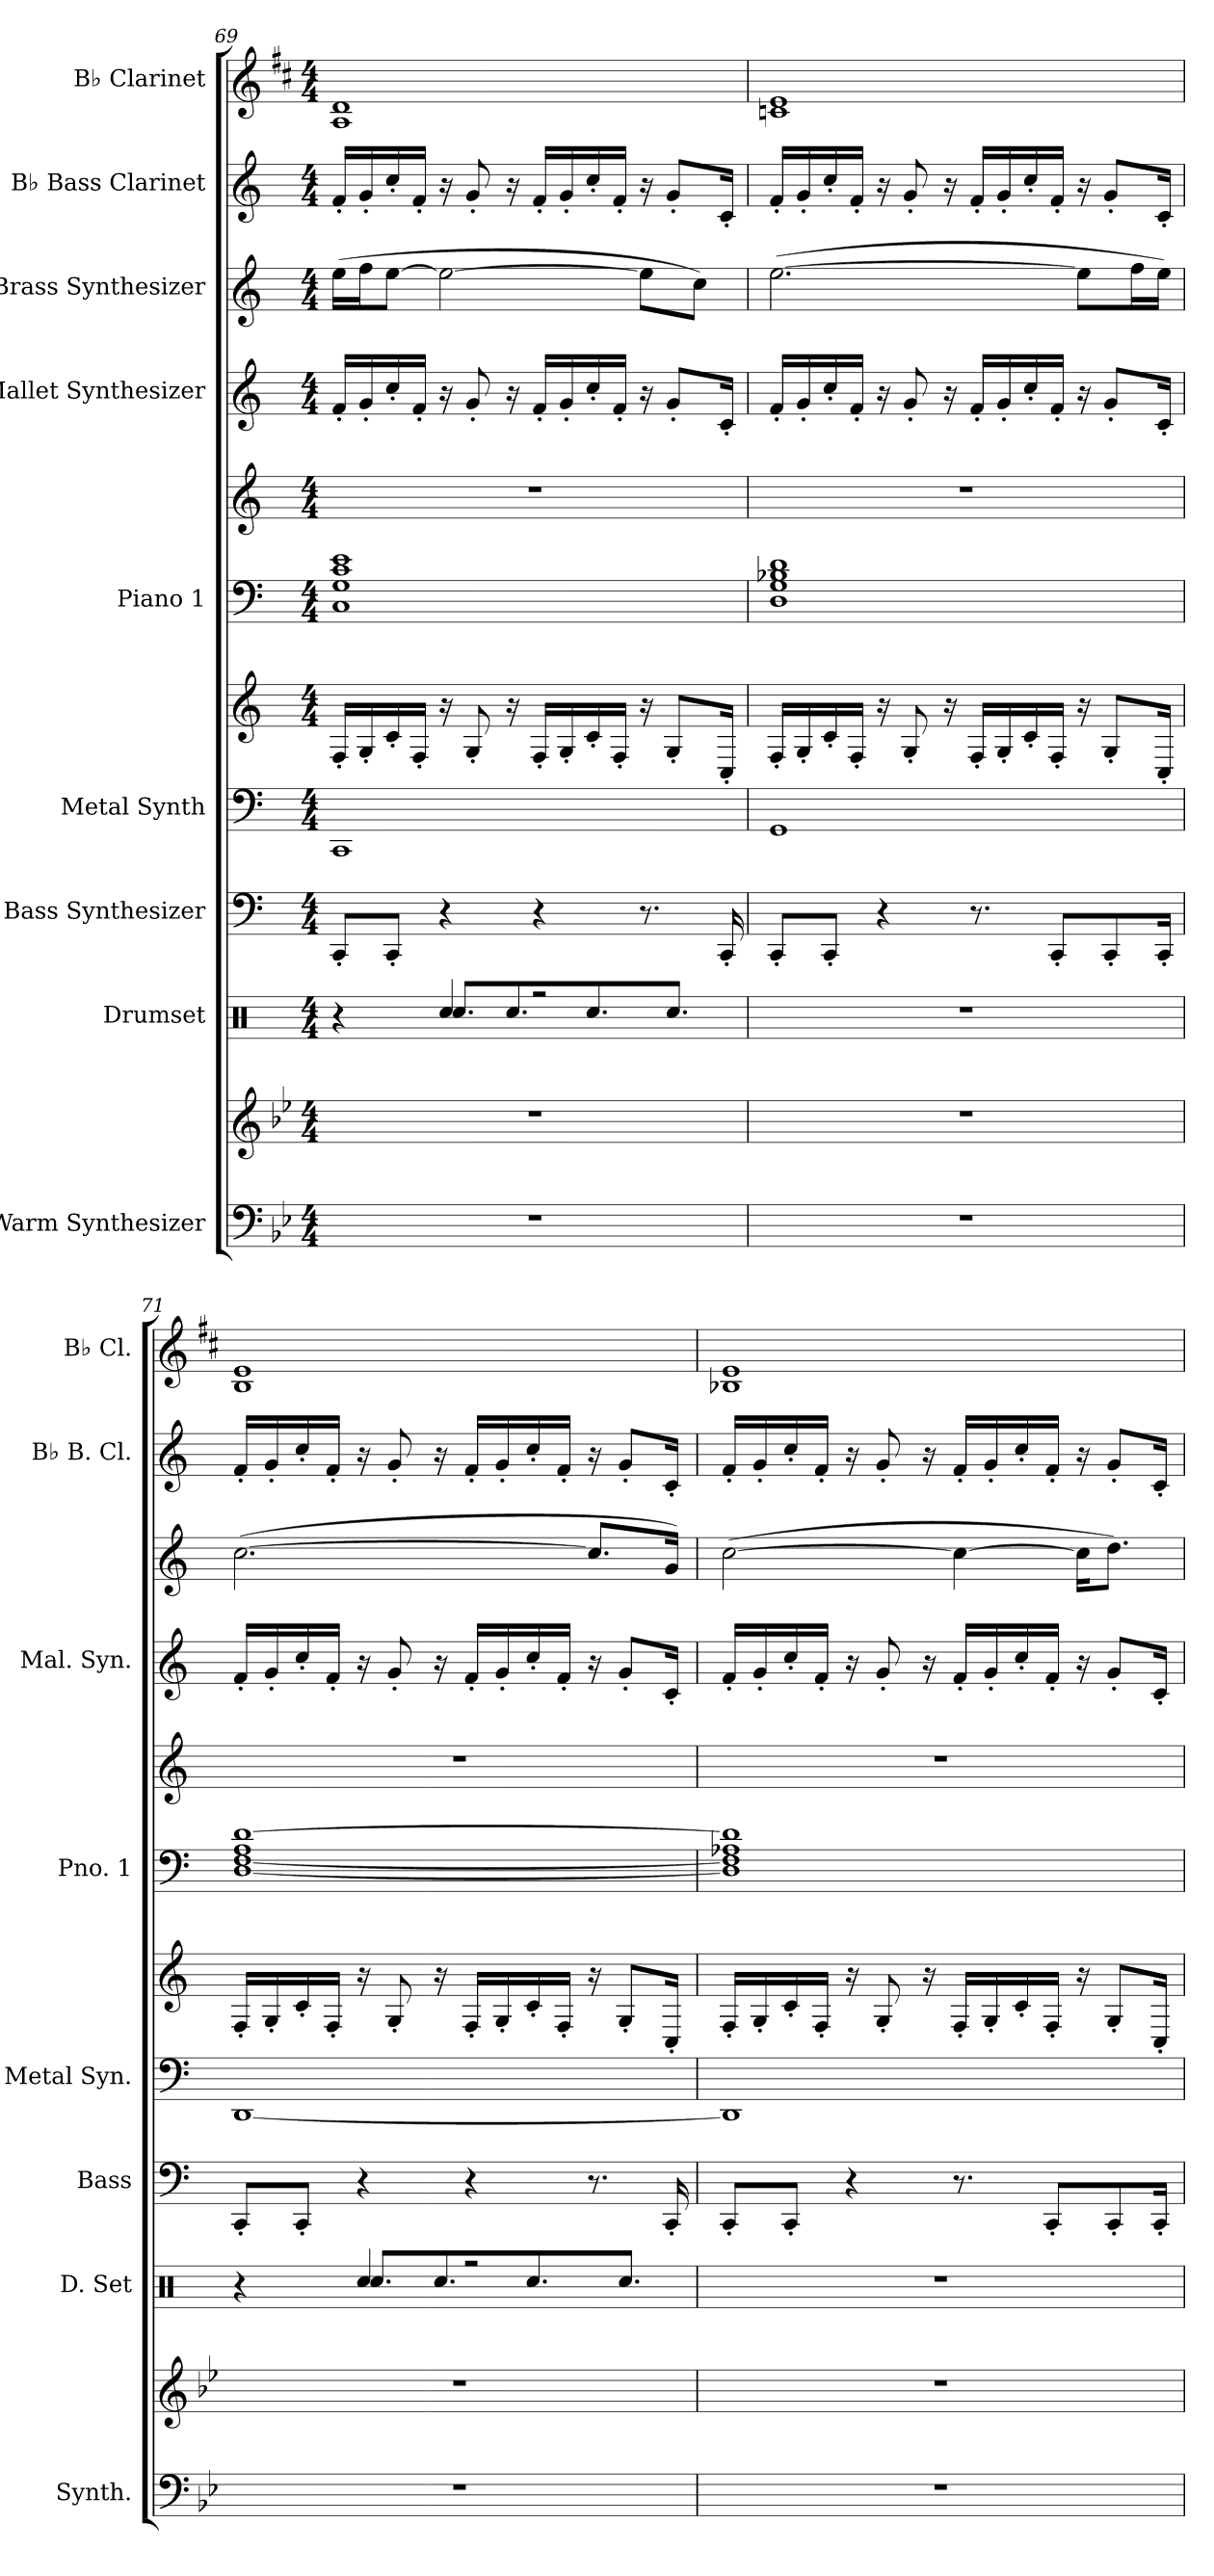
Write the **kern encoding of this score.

**kern	**kern	**kern	**kern	**kern	**kern	**kern	**kern	**kern	**kern	**kern	**kern
*part9	*part9	*part8	*part7	*part6	*part6	*part5	*part5	*part4	*part3	*part2	*part1
*staff12	*staff11	*staff10	*staff9	*staff8	*staff7	*staff6	*staff5	*staff4	*staff3	*staff2	*staff1
*I"Warm Synthesizer	*	*I"Drumset	*I"Bass Synthesizer	*I"Metal Synth	*	*I"Piano 1	*	*I"Mallet Synthesizer	*I"Brass Synthesizer	*I"B♭ Bass Clarinet	*I"B♭ Clarinet
*I'Synth.	*	*I'D. Set	*I'Bass	*I'Metal Syn.	*	*I'Pno. 1	*	*I'Mal. Syn.	*	*I'B♭ B. Cl.	*I'B♭ Cl.
*clefF4	*clefG2	*clefX	*clefF4	*clefF4	*clefG2	*clefF4	*clefG2	*clefG2	*clefG2	*clefG2	*clefG2
*	*	*	*	*	*	*	*	*	*	*ITrd8c14	*ITrd1c2
*k[b-e-]	*k[b-e-]	*k[]	*k[]	*k[]	*k[]	*k[]	*k[]	*k[]	*k[]	*k[]	*k[]
*M4/4	*M4/4	*M4/4	*M4/4	*M4/4	*M4/4	*M4/4	*M4/4	*M4/4	*M4/4	*M4/4	*M4/4
=69	=69	=69	=69	=69	=69	=69	=69	=69	=69	=69	=69
*	*	*^	*	*	*	*	*	*	*	*	*
1r	1r	4r	4ryy	8CC'/L	1CC	16F'/LL	1C 1G 1c 1e	1r	16f'/LL	(16ee\LL	16F'/LL	1G 1c
.	.	.	.	.	.	16G'/	.	.	16g'/	16ff\J	16G'/	.
.	.	.	.	8CC'/J	.	16c'/	.	.	16cc'/	[8ee\J	16c'/	.
.	.	.	.	.	.	16F'/JJ	.	.	16f'/JJ	.	16F'/JJ	.
.	.	4Rcc/	8.Rcc/L	4r	.	16r	.	.	16r	2ee\_	16r	.
.	.	.	.	.	.	8G'/	.	.	8g'/	.	8G'/	.
.	.	.	8.Rcc/	.	.	16r	.	.	16r	.	16r	.
.	.	2r	.	4r	.	16F'/LL	.	.	16f'/LL	.	16F'/LL	.
.	.	.	.	.	.	16G'/	.	.	16g'/	.	16G'/	.
.	.	.	8.Rcc/	.	.	16c'/	.	.	16cc'/	.	16c'/	.
.	.	.	.	.	.	16F'/JJ	.	.	16f'/JJ	.	16F'/JJ	.
.	.	.	.	8.r	.	16r	.	.	16r	8ee\L]	16r	.
.	.	.	8.Rcc/J	.	.	8G'/L	.	.	8g'/L	.	8G'/L	.
.	.	.	.	.	.	.	.	.	.	8cc\J)	.	.
.	.	.	.	16CC'/	.	16C'/Jk	.	.	16c'/Jk	.	16C'/Jk	.
*	*	*v	*v	*	*	*	*	*	*	*	*	*
=70	=70	=70	=70	=70	=70	=70	=70	=70	=70	=70	=70
1r	1r	1r	8CC'/L	1GG	16F'/LL	1D 1G 1B-X 1d	1r	16f'/LL	([2.ee\	16F'/LL	1B-X 1d
.	.	.	.	.	16G'/	.	.	16g'/	.	16G'/	.
.	.	.	8CC'/J	.	16c'/	.	.	16cc'/	.	16c'/	.
.	.	.	.	.	16F'/JJ	.	.	16f'/JJ	.	16F'/JJ	.
.	.	.	4r	.	16r	.	.	16r	.	16r	.
.	.	.	.	.	8G'/	.	.	8g'/	.	8G'/	.
.	.	.	.	.	16r	.	.	16r	.	16r	.
.	.	.	8.r	.	16F'/LL	.	.	16f'/LL	.	16F'/LL	.
.	.	.	.	.	16G'/	.	.	16g'/	.	16G'/	.
.	.	.	.	.	16c'/	.	.	16cc'/	.	16c'/	.
.	.	.	8CC'/L	.	16F'/JJ	.	.	16f'/JJ	.	16F'/JJ	.
.	.	.	.	.	16r	.	.	16r	8ee\L]	16r	.
.	.	.	8CC'/	.	8G'/L	.	.	8g'/L	.	8G'/L	.
.	.	.	.	.	.	.	.	.	16ff\L	.	.
.	.	.	16CC'/Jk	.	16C'/Jk	.	.	16c'/Jk	16ee\JJ)	16C'/Jk	.
=71	=71	=71	=71	=71	=71	=71	=71	=71	=71	=71	=71
*	*	*^	*	*	*	*	*	*	*	*	*
1r	1r	4r	4ryy	8CC'/L	[1DD	16F'/LL	[1D [<1F 1A [1d	1r	16f'/LL	([2.cc\	16F'/LL	1A 1d
.	.	.	.	.	.	16G'/	.	.	16g'/	.	16G'/	.
.	.	.	.	8CC'/J	.	16c'/	.	.	16cc'/	.	16c'/	.
.	.	.	.	.	.	16F'/JJ	.	.	16f'/JJ	.	16F'/JJ	.
.	.	4Rcc/	8.Rcc/L	4r	.	16r	.	.	16r	.	16r	.
.	.	.	.	.	.	8G'/	.	.	8g'/	.	8G'/	.
.	.	.	8.Rcc/	.	.	16r	.	.	16r	.	16r	.
.	.	2r	.	4r	.	16F'/LL	.	.	16f'/LL	.	16F'/LL	.
.	.	.	.	.	.	16G'/	.	.	16g'/	.	16G'/	.
.	.	.	8.Rcc/	.	.	16c'/	.	.	16cc'/	.	16c'/	.
.	.	.	.	.	.	16F'/JJ	.	.	16f'/JJ	.	16F'/JJ	.
.	.	.	.	8.r	.	16r	.	.	16r	8.cc/L]	16r	.
.	.	.	8.Rcc/J	.	.	8G'/L	.	.	8g'/L	.	8G'/L	.
.	.	.	.	16CC'/	.	16C'/Jk	.	.	16c'/Jk	16g/Jk)	16C'/Jk	.
*	*	*v	*v	*	*	*	*	*	*	*	*	*
=72	=72	=72	=72	=72	=72	=72	=72	=72	=72	=72	=72
1r	1r	1r	8CC'/L	1DD]	16F'/LL	1D] 1F] 1A-X 1d]	1r	16f'/LL	([2cc\	16F'/LL	1A-X 1d
.	.	.	.	.	16G'/	.	.	16g'/	.	16G'/	.
.	.	.	8CC'/J	.	16c'/	.	.	16cc'/	.	16c'/	.
.	.	.	.	.	16F'/JJ	.	.	16f'/JJ	.	16F'/JJ	.
.	.	.	4r	.	16r	.	.	16r	.	16r	.
.	.	.	.	.	8G'/	.	.	8g'/	.	8G'/	.
.	.	.	.	.	16r	.	.	16r	.	16r	.
.	.	.	8.r	.	16F'/LL	.	.	16f'/LL	4cc\_	16F'/LL	.
.	.	.	.	.	16G'/	.	.	16g'/	.	16G'/	.
.	.	.	.	.	16c'/	.	.	16cc'/	.	16c'/	.
.	.	.	8CC'/L	.	16F'/JJ	.	.	16f'/JJ	.	16F'/JJ	.
.	.	.	.	.	16r	.	.	16r	16cc\KL]	16r	.
.	.	.	8CC'/	.	8G'/L	.	.	8g'/L	8.dd\J)	8G'/L	.
.	.	.	16CC'/Jk	.	16C'/Jk	.	.	16c'/Jk	.	16C'/Jk	.
=	=	=	=	=	=	=	=	=	=	=	=
*-	*-	*-	*-	*-	*-	*-	*-	*-	*-	*-	*-
